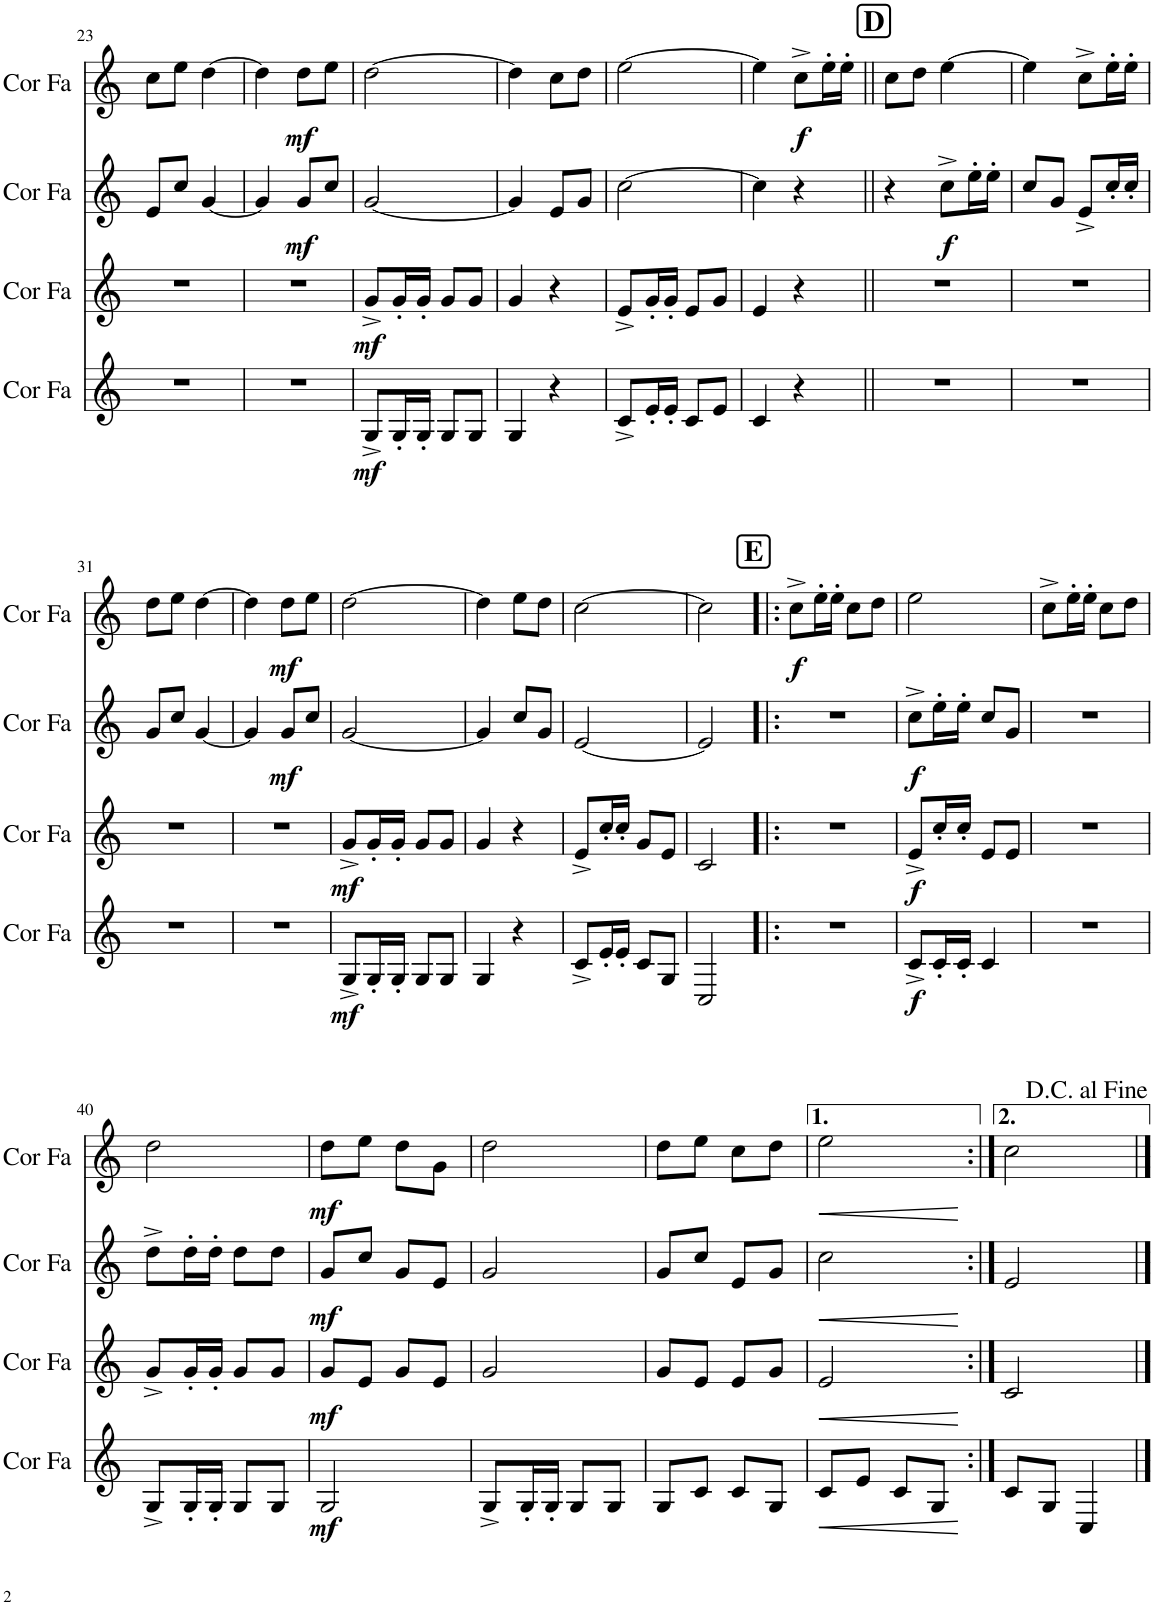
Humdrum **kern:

**kern	**dynam	**kern	**dynam	**kern	**dynam	**kern	**dynam
*part4	*part4	*part3	*part3	*part2	*part2	*part1	*part1
*staff4	*staff4	*staff3	*staff3	*staff2	*staff2	*staff1	*staff1
*I"Cor en Fa	*	*I"Cor en Fa	*	*I"Cor en Fa	*	*I"Cor en Fa	*
*I'Cor Fa	*	*I'Cor Fa	*	*I'Cor Fa	*	*I'Cor Fa	*
!!LO:PB:g=z
*clefG2	*	*clefG2	*	*clefG2	*	*clefG2	*
*Trd4c7	*	*Trd4c7	*	*Trd4c7	*	*Trd4c7	*
*k[]	*	*k[]	*	*k[]	*	*k[]	*
*M2/4	*	*M2/4	*	*M2/4	*	*M2/4	*
=23	=23	=23	=23	=23	=23	=23	=23
2r	.	2r	.	8e/L	.	8cc\L	.
.	.	.	.	8cc/J	.	8ee\J	.
.	.	.	.	[4g/	.	[4dd\	.
=24	=24	=24	=24	=24	=24	=24	=24
2r	.	2r	.	4g/]	.	4dd\]	.
!	!	!	!	!	!LO:DY:b	!	!LO:DY:b
.	.	.	.	8g/L	mf	8dd\L	mf
.	.	.	.	8cc/J	.	8ee\J	.
=25	=25	=25	=25	=25	=25	=25	=25
!	!LO:DY:b	!	!LO:DY:b	!	!	!	!
8G^/L	mf	8g^/L	mf	[2g/	.	[2dd\	.
16G'/L	.	16g'/L	.	.	.	.	.
16G'/JJ	.	16g'/JJ	.	.	.	.	.
8G/L	.	8g/L	.	.	.	.	.
8G/J	.	8g/J	.	.	.	.	.
=26	=26	=26	=26	=26	=26	=26	=26
4G/	.	4g/	.	4g/]	.	4dd\]	.
4r	.	4r	.	8e/L	.	8cc\L	.
.	.	.	.	8g/J	.	8dd\J	.
=27	=27	=27	=27	=27	=27	=27	=27
8c^/L	.	8e^/L	.	[2cc\	.	[2ee\	.
16e'/L	.	16g'/L	.	.	.	.	.
16e'/JJ	.	16g'/JJ	.	.	.	.	.
8c/L	.	8e/L	.	.	.	.	.
8e/J	.	8g/J	.	.	.	.	.
=28	=28	=28	=28	=28	=28	=28	=28
4c/	.	4e/	.	4cc\]	.	4ee\]	.
!	!	!	!	!	!	!	!LO:DY:b
4r	.	4r	.	4r	.	8cc^\L	f
.	.	.	.	.	.	16ee'\L	.
.	.	.	.	.	.	16ee'\JJ	.
!!LO:REH:place=s1:a:B:cj:fs=14:t=D
=29||	=29||	=29||	=29||	=29||	=29||	=29||	=29||
2r	.	2r	.	4r	.	8cc\L	.
.	.	.	.	.	.	8dd\J	.
!	!	!	!	!	!LO:DY:b	!	!
.	.	.	.	8cc^\L	f	[4ee\	.
.	.	.	.	16ee'\L	.	.	.
.	.	.	.	16ee'\JJ	.	.	.
=30	=30	=30	=30	=30	=30	=30	=30
2r	.	2r	.	8cc/L	.	4ee\]	.
.	.	.	.	8g/J	.	.	.
.	.	.	.	8e^/L	.	8cc^\L	.
.	.	.	.	16cc'/L	.	16ee'\L	.
.	.	.	.	16cc'/JJ	.	16ee'\JJ	.
!!LO:LB:g=z
=31	=31	=31	=31	=31	=31	=31	=31
2r	.	2r	.	8g/L	.	8dd\L	.
.	.	.	.	8cc/J	.	8ee\J	.
.	.	.	.	[4g/	.	[4dd\	.
=32	=32	=32	=32	=32	=32	=32	=32
2r	.	2r	.	4g/]	.	4dd\]	.
!	!	!	!	!	!LO:DY:b	!	!LO:DY:b
.	.	.	.	8g/L	mf	8dd\L	mf
.	.	.	.	8cc/J	.	8ee\J	.
=33	=33	=33	=33	=33	=33	=33	=33
!	!LO:DY:b	!	!LO:DY:b	!	!	!	!
8G^/L	mf	8g^/L	mf	[2g/	.	[2dd\	.
16G'/L	.	16g'/L	.	.	.	.	.
16G'/JJ	.	16g'/JJ	.	.	.	.	.
8G/L	.	8g/L	.	.	.	.	.
8G/J	.	8g/J	.	.	.	.	.
=34	=34	=34	=34	=34	=34	=34	=34
4G/	.	4g/	.	4g/]	.	4dd\]	.
4r	.	4r	.	8cc/L	.	8ee\L	.
.	.	.	.	8g/J	.	8dd\J	.
=35	=35	=35	=35	=35	=35	=35	=35
8c^/L	.	8e^/L	.	[2e/	.	[2cc\	.
16e'/L	.	16cc'/L	.	.	.	.	.
16e'/JJ	.	16cc'/JJ	.	.	.	.	.
8c/L	.	8g/L	.	.	.	.	.
8G/J	.	8e/J	.	.	.	.	.
=36	=36	=36	=36	=36	=36	=36	=36
2C/	.	2c/	.	2e/]	.	2cc\]	.
!!LO:REH:place=s1:a:B:cj:fs=14:t=E
=37!|:	=37!|:	=37!|:	=37!|:	=37!|:	=37!|:	=37!|:	=37!|:
!	!	!	!	!	!	!	!LO:DY:b
2r	.	2r	.	2r	.	8cc^\L	f
.	.	.	.	.	.	16ee'\L	.
.	.	.	.	.	.	16ee'\JJ	.
.	.	.	.	.	.	8cc\L	.
.	.	.	.	.	.	8dd\J	.
=38	=38	=38	=38	=38	=38	=38	=38
!	!LO:DY:b	!	!LO:DY:b	!	!LO:DY:b	!	!
8c^/L	f	8e^/L	f	8cc^\L	f	2ee\	.
16c'/L	.	16cc'/L	.	16ee'\L	.	.	.
16c'/JJ	.	16cc'/JJ	.	16ee'\JJ	.	.	.
4c/	.	8e/L	.	8cc/L	.	.	.
.	.	8e/J	.	8g/J	.	.	.
=39	=39	=39	=39	=39	=39	=39	=39
2r	.	2r	.	2r	.	8cc^\L	.
.	.	.	.	.	.	16ee'\L	.
.	.	.	.	.	.	16ee'\JJ	.
.	.	.	.	.	.	8cc\L	.
.	.	.	.	.	.	8dd\J	.
!!LO:LB:g=z
=40	=40	=40	=40	=40	=40	=40	=40
8G^/L	.	8g^/L	.	8dd^\L	.	2dd\	.
16G'/L	.	16g'/L	.	16dd'\L	.	.	.
16G'/JJ	.	16g'/JJ	.	16dd'\JJ	.	.	.
8G/L	.	8g/L	.	8dd\L	.	.	.
8G/J	.	8g/J	.	8dd\J	.	.	.
=41	=41	=41	=41	=41	=41	=41	=41
!	!LO:DY:b	!	!LO:DY:b	!	!LO:DY:b	!	!LO:DY:b
2G/	mf	8g/L	mf	8g/L	mf	8dd\L	mf
.	.	8e/J	.	8cc/J	.	8ee\J	.
.	.	8g/L	.	8g/L	.	8dd\L	.
.	.	8e/J	.	8e/J	.	8g\J	.
=42	=42	=42	=42	=42	=42	=42	=42
8G^/L	.	2g/	.	2g/	.	2dd\	.
16G'/L	.	.	.	.	.	.	.
16G'/JJ	.	.	.	.	.	.	.
8G/L	.	.	.	.	.	.	.
8G/J	.	.	.	.	.	.	.
=43	=43	=43	=43	=43	=43	=43	=43
8G/L	.	8g/L	.	8g/L	.	8dd\L	.
8c/J	.	8e/J	.	8cc/J	.	8ee\J	.
8c/L	.	8e/L	.	8e/L	.	8cc\L	.
8G/J	.	8g/J	.	8g/J	.	8dd\J	.
=44	=44	=44	=44	=44	=44	=44	=44
!	!LO:HP:b	!	!LO:HP:b	!	!LO:HP:b	!	!LO:HP:b
8c/L	<	2e/	<	2cc\	<	2ee\	<
8e/J	.	.	.	.	.	.	.
8c/L	.	.	.	.	.	.	.
8G/J	.	.	.	.	.	.	.
.	[	.	[	.	[	.	[
=45:|!	=45:|!	=45:|!	=45:|!	=45:|!	=45:|!	=45:|!	=45:|!
8c/L	.	2c/	.	2e/	.	2cc\	.
8G/J	.	.	.	.	.	.	.
4C/	.	.	.	.	.	.	.
==	==	==	==	==	==	==	==
*-	*-	*-	*-	*-	*-	*-	*-
